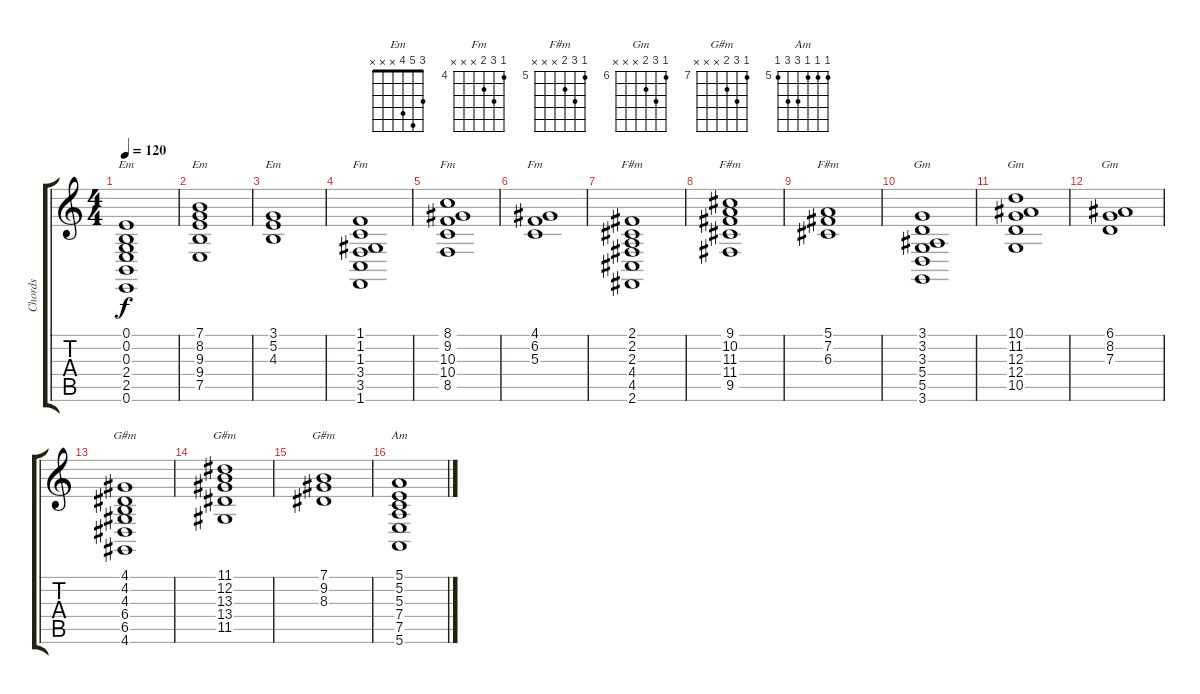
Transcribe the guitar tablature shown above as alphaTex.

\track ("Chords" "Chords") {instrument lead2sawtooth}
\staff {score tabs}
\tuning (E4 B3 G3 D3 A2 E2) {hide}
\chord ("Em" 0 0 0 2 2 0)
\chord ("Em" 7 8 9 9 7 x) {firstfret 7}
\chord ("Em" 3 5 4 x x x)
\chord ("Fm" 1 1 1 3 3 1)
\chord ("Fm" 8 9 10 10 8 x) {firstfret 8}
\chord ("Fm" 4 6 5 x x x) {firstfret 4}
\chord ("F#m" 2 2 2 4 4 2)
\chord ("F#m" 9 10 11 11 9 x) {firstfret 9}
\chord ("F#m" 5 7 6 x x x) {firstfret 5}
\chord ("Gm" 3 3 3 5 5 3)
\chord ("Gm" 10 11 12 12 10 x) {firstfret 10}
\chord ("Gm" 6 8 7 x x x) {firstfret 6}
\chord ("G#m" 4 4 4 6 6 4) {firstfret 4}
\chord ("G#m" 11 12 13 13 11 x) {firstfret 11}
\chord ("G#m" 7 9 8 x x x) {firstfret 7}
\chord ("Am" 5 5 5 7 7 5) {firstfret 5}
\ts (4 4)
\tempo 120
\clef g2
\ks c
(0.1 0.2 0.3 2.4 2.5 0.6).1{ch "Em" dy f instrument overdrivenguitar} |
(7.1 8.2 9.3 9.4 7.5).1{ch "Em"} |
(3.1 5.2 4.3).1{ch "Em" instrument overdrivenguitar} |
(1.1 1.2 1.3 3.4 3.5 1.6).1{ch "Fm"} |
(8.1 9.2 10.3 10.4 8.5).1{ch "Fm"} |
(4.1 6.2 5.3).1{ch "Fm"} |
(2.1 2.2 2.3 4.4 4.5 2.6).1{ch "F#m"} |
(9.1 10.2 11.3 11.4 9.5).1{ch "F#m"} |
(5.1 7.2 6.3).1{ch "F#m"} |
(3.1 3.2 3.3 5.4 5.5 3.6).1{ch "Gm"} |
(10.1 11.2 12.3 12.4 10.5).1{ch "Gm"} |
(6.1 8.2 7.3).1{ch "Gm"} |
(4.1 4.2 4.3 6.4 6.5 4.6).1{ch "G#m"} |
(11.1 12.2 13.3 13.4 11.5).1{ch "G#m"} |
(7.1 9.2 8.3).1{ch "G#m"} |
(5.1 5.2 5.3 7.4 7.5 5.6).1{ch "Am"}
